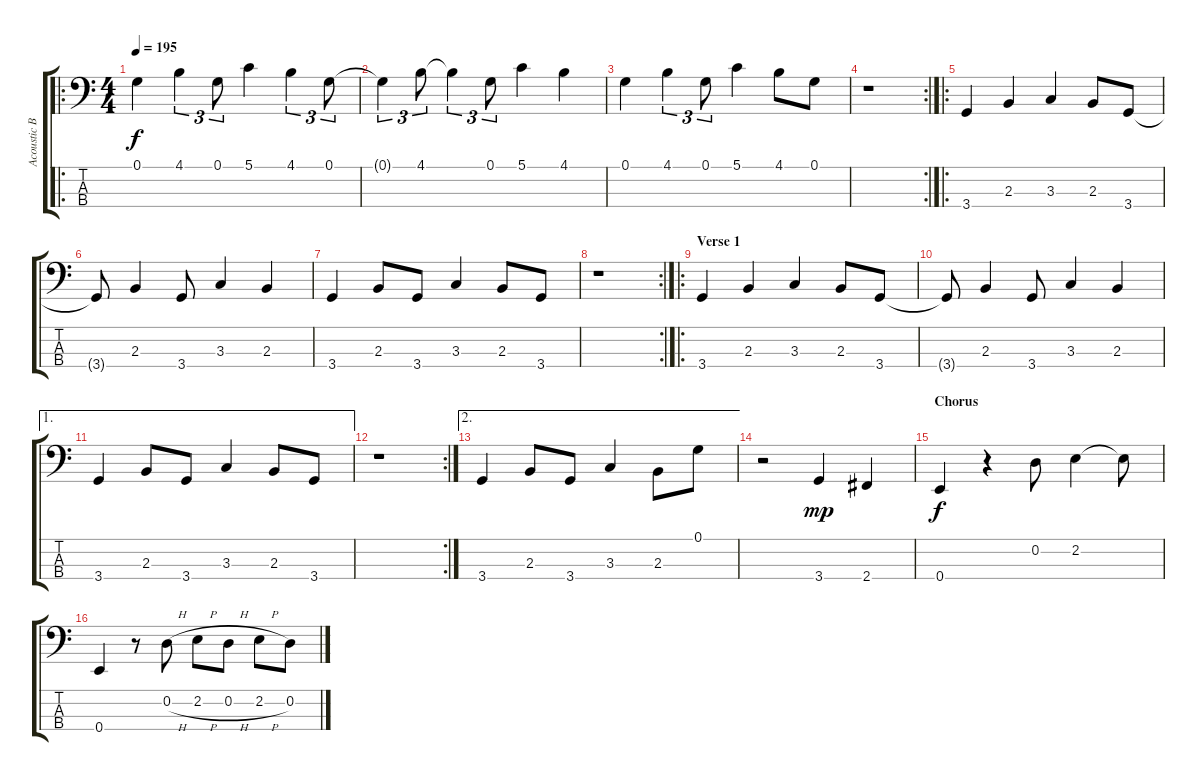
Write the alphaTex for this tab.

\track ("Acoustic Bass" "Acoustic B") {instrument acousticguitarnylon}
\staff {score tabs}
\tuning (G2 D2 A1 E1) {hide}
\ro
\ts (4 4)
\tempo 195
\clef f4
\ks c
0.1.4{dy f instrument acousticguitarnylon} 4.1.4{tu (3 2)} 0.1.8{tu (3 2)} 5.1.4 4.1.4{tu (3 2)} 0.1.8{tu (3 2)} |
0.1{t}.4{tu (3 2)} 4.1.8{tu (3 2)} 4.1{t}.4{tu (3 2)} 0.1.8{tu (3 2)} 5.1.4 4.1.4 |
0.1.4 4.1.4{tu (3 2)} 0.1.8{tu (3 2)} 5.1.4 4.1.8 0.1.8 |
\rc 2
r.1 |
\ro
3.4.4 2.3.4 3.3.4 2.3.8 3.4.8 |
3.4{t}.8 2.3.4 3.4.8 3.3.4 2.3.4 |
3.4.4 2.3.8 3.4.8 3.3.4 2.3.8 3.4.8 |
\rc 2
r.1 |
\ro
\section ("" "Verse 1")
3.4.4 2.3.4 3.3.4 2.3.8 3.4.8 |
3.4{t}.8 2.3.4 3.4.8 3.3.4 2.3.4 |
\ae 1
3.4.4 2.3.8 3.4.8 3.3.4 2.3.8 3.4.8 |
\rc 2
r.1 |
\ae 2
3.4.4 2.3.8 3.4.8 3.3.4 2.3.8 0.1.8 |
r.2 3.4.4{dy mp} 2.4.4 |
\section ("" "Chorus")
0.4.4{dy f} r.4 0.2.8 2.2.4 2.2{t}.8 |
0.4.4 r.8 0.2{h}.8 2.2{h}.8 0.2{h}.8 2.2{h}.8 0.2.8
